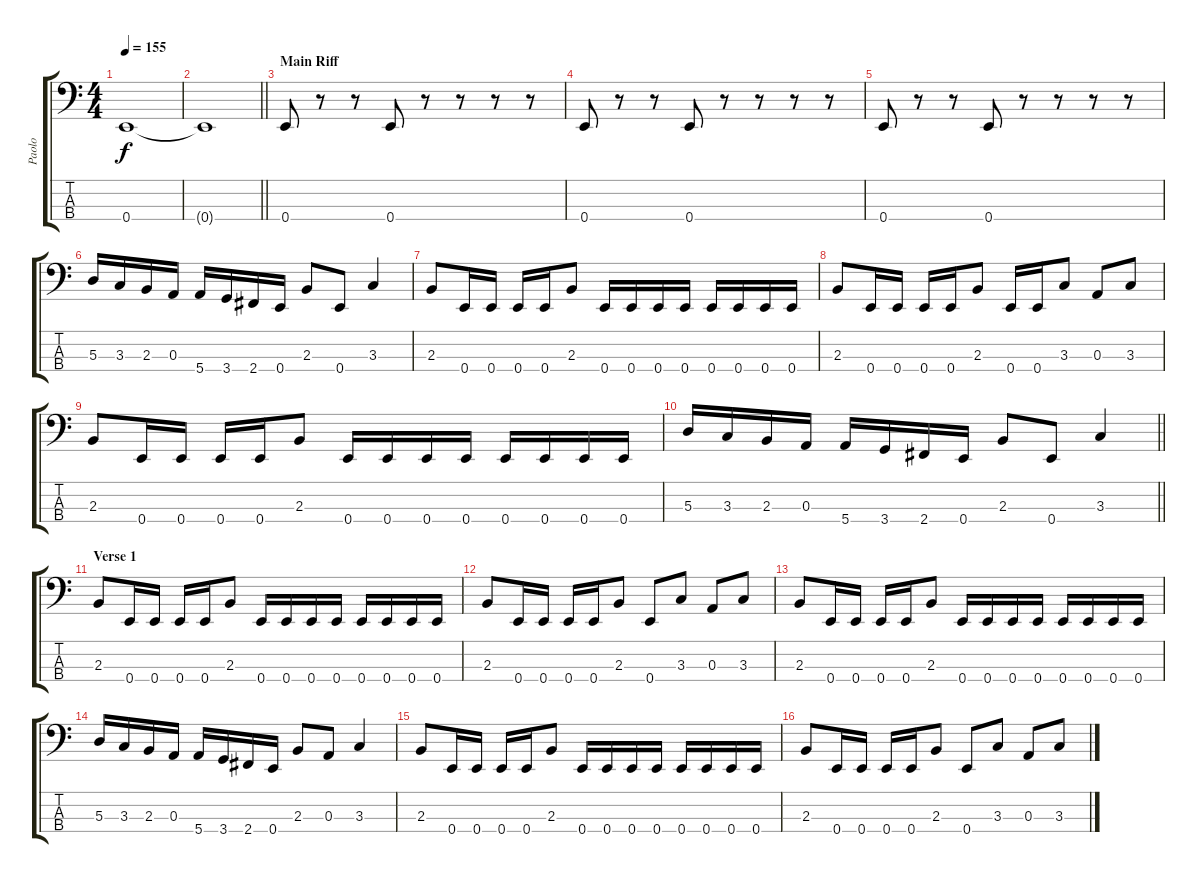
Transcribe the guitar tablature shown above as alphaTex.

\track ("Paolo" "Paolo") {instrument electricbassfinger}
\staff {score tabs}
\tuning (G2 D2 A1 E1) {hide}
\ts (4 4)
\tempo 155
\clef f4
\ks c
0.4.1{dy f} |
\barLineRight lightlight
0.4{t}.1 |
\section ("" "Main Riff")
0.4.8 r.8 r.8 0.4.8 r.8 r.8 r.8 r.8 |
0.4.8 r.8 r.8 0.4.8 r.8 r.8 r.8 r.8 |
0.4.8 r.8 r.8 0.4.8 r.8 r.8 r.8 r.8 |
5.3.16 3.3.16 2.3.16 0.3.16 5.4.16 3.4.16 2.4.16 0.4.16 2.3.8 0.4.8 3.3.4 |
2.3.8 0.4.16 0.4.16 0.4.16 0.4.16 2.3.8 0.4.16 0.4.16 0.4.16 0.4.16 0.4.16 0.4.16 0.4.16 0.4.16 |
2.3.8 0.4.16 0.4.16 0.4.16 0.4.16 2.3.8 0.4.16 0.4.16 3.3.8 0.3.8 3.3.8 |
2.3.8 0.4.16 0.4.16 0.4.16 0.4.16 2.3.8 0.4.16 0.4.16 0.4.16 0.4.16 0.4.16 0.4.16 0.4.16 0.4.16 |
\barLineRight lightlight
5.3.16 3.3.16 2.3.16 0.3.16 5.4.16 3.4.16 2.4.16 0.4.16 2.3.8 0.4.8 3.3.4 |
\section ("" "Verse 1")
2.3.8 0.4.16 0.4.16 0.4.16 0.4.16 2.3.8 0.4.16 0.4.16 0.4.16 0.4.16 0.4.16 0.4.16 0.4.16 0.4.16 |
2.3.8 0.4.16 0.4.16 0.4.16 0.4.16 2.3.8 0.4.8 3.3.8 0.3.8 3.3.8 |
2.3.8 0.4.16 0.4.16 0.4.16 0.4.16 2.3.8 0.4.16 0.4.16 0.4.16 0.4.16 0.4.16 0.4.16 0.4.16 0.4.16 |
5.3.16 3.3.16 2.3.16 0.3.16 5.4.16 3.4.16 2.4.16 0.4.16 2.3.8 0.3.8 3.3.4 |
2.3.8 0.4.16 0.4.16 0.4.16 0.4.16 2.3.8 0.4.16 0.4.16 0.4.16 0.4.16 0.4.16 0.4.16 0.4.16 0.4.16 |
2.3.8 0.4.16 0.4.16 0.4.16 0.4.16 2.3.8 0.4.8 3.3.8 0.3.8 3.3.8
